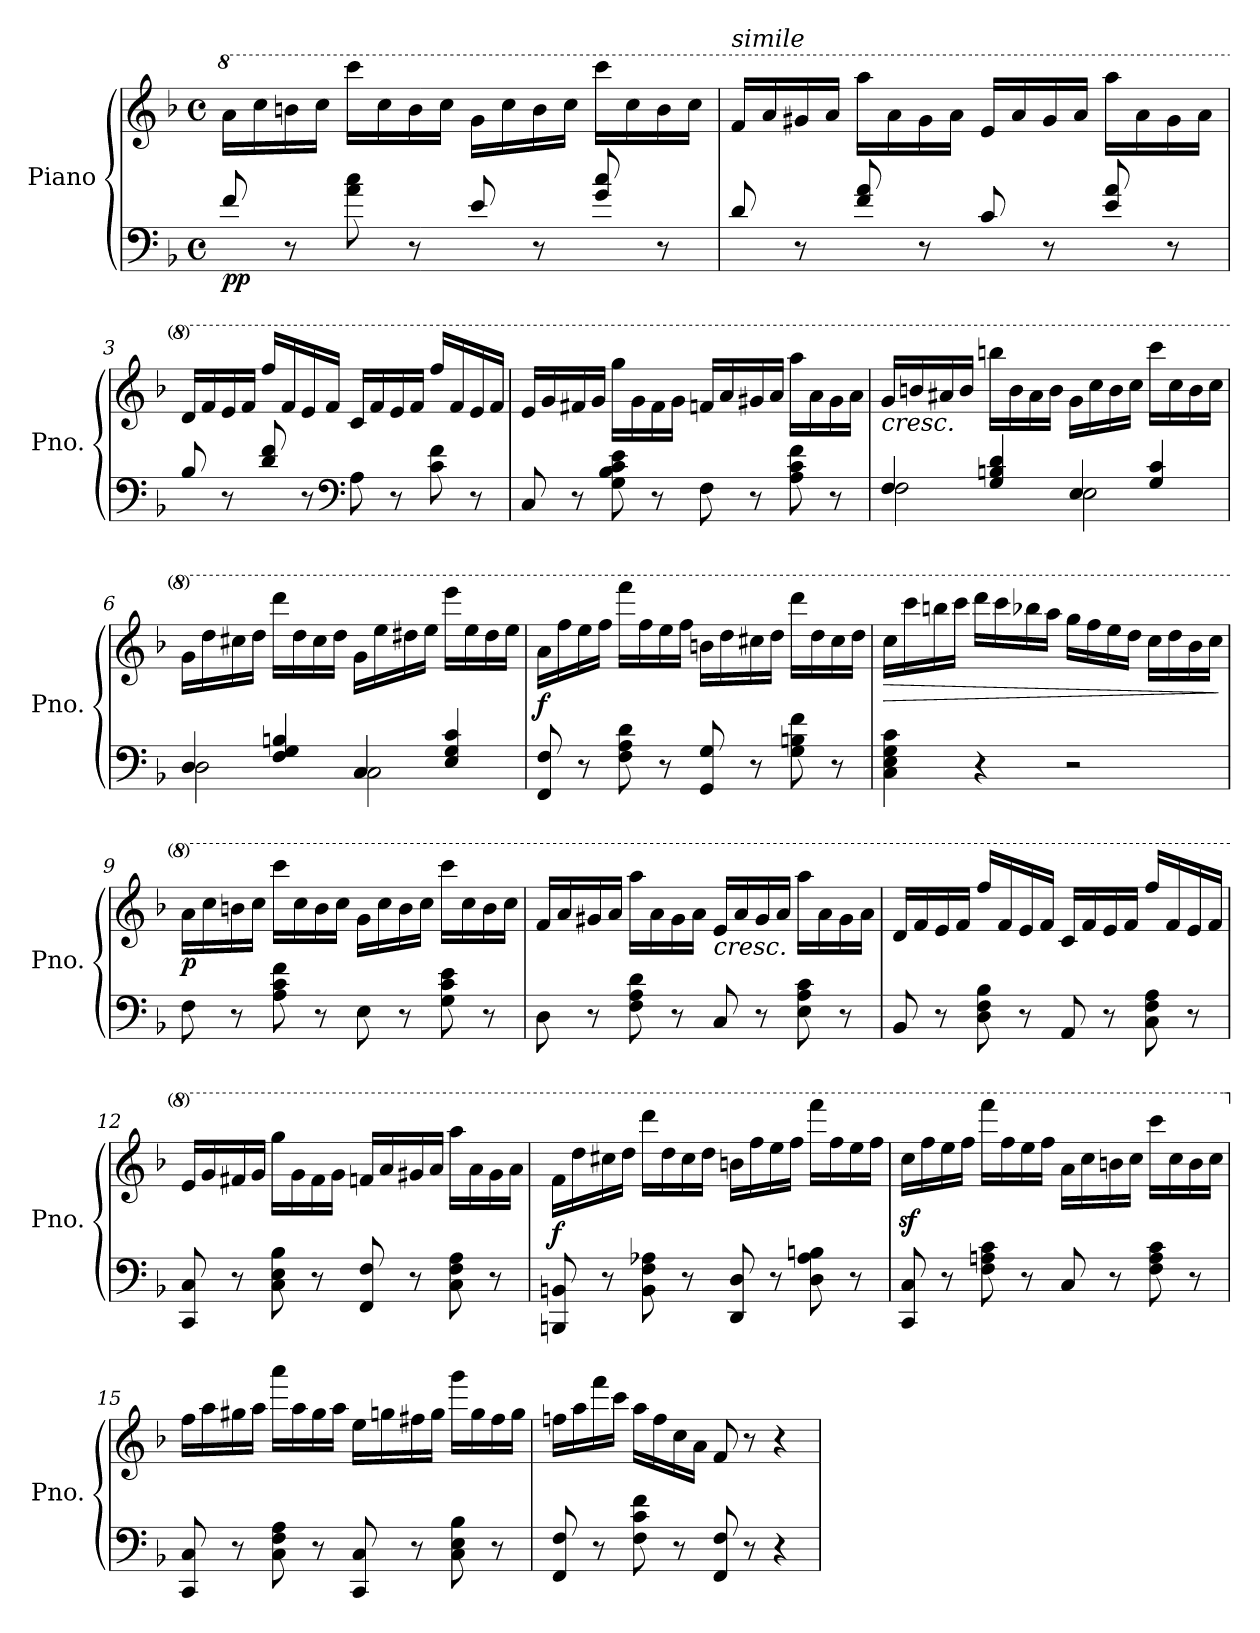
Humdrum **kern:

**kern	**kern	**dynam
*part1	*part1	*part1
*staff2	*staff1	*staff1/2
*I"Piano	*	*
*I'Pno.	*	*
*clefF4	*clefG2	*
*k[b-]	*k[b-]	*
*M4/4	*M4/4	*
*met(c)	*met(c)	*
*MM160	*MM160	*
*	*8va	*
=1	=1	=1
!	!	!LO:DY:b=2
!	!	!LO:DY:n=1:b
8f</	16aa\LL	p p
.	16ccc\	.
8r	16bbn\	.
.	16ccc\JJ	.
8a\ 8cc\	16cccc\LL	.
.	16ccc\	.
8r	16bb\	.
.	16ccc\JJ	.
8e/	16gg\LL	.
.	16ccc\	.
8r	16bb\	.
.	16ccc\JJ	.
8g/ 8cc/	16cccc\LL	.
.	16ccc\	.
8r	16bb\	.
.	16ccc\JJ	.
=2	=2	=2
!	!LO:TX:a:i:t=simile	!
8d</	16ff/LL	.
.	16aa/	.
8r	16gg#X/	.
.	16aa/JJ	.
8f/ 8a/	16aaa\LL	.
.	16aa\	.
8r	16gg#\	.
.	16aa\JJ	.
8c/	16ee/LL	.
.	16aa/	.
8r	16gg#/	.
.	16aa/JJ	.
8e/ 8a/	16aaa\LL	.
.	16aa\	.
8r	16gg#\	.
.	16aa\JJ	.
!!LO:LB:g=z
=3	=3	=3
8B-</	16dd/LL	.
.	16ff/	.
8r	16ee/	.
.	16ff/JJ	.
8d/ 8f/	16fff/LL	.
.	16ff/	.
8r	16ee/	.
.	16ff/JJ	.
*clefF4	*	*
8A\	16cc/LL	.
.	16ff/	.
8r	16ee/	.
.	16ff/JJ	.
8c\ 8f\	16fff/LL	.
.	16ff/	.
8r	16ee/	.
.	16ff/JJ	.
=4	=4	=4
8C/	16ee/LL	.
.	16gg/	.
8r	16ff#X/	.
.	16gg/JJ	.
8G\ 8B-\ 8c\ 8e\	16ggg\LL	.
.	16gg\	.
8r	16ff#\	.
.	16gg\JJ	.
8F\	16ffn/LL	.
.	16aa/	.
8r	16gg#X/	.
.	16aa/JJ	.
8A\ 8c\ 8f\	16aaa\LL	.
.	16aa\	.
8r	16gg#\	.
.	16aa\JJ	.
!!LO:LB:g=z
=5	=5	=5
*^	*	*
!	!	!LO:TX:b:i:t=cresc.	!
4F/	2F\	16gg/LL	.
.	.	16bbn/	.
.	.	16aa#X/	.
.	.	16bb/JJ	.
4G/ 4Bn/ 4d/	.	16bbbn\LL	.
.	.	16bb\	.
.	.	16aa#\	.
.	.	16bb\JJ	.
4E/	2E\	16gg\LL	.
.	.	16ccc\	.
.	.	16bb\	.
.	.	16ccc\JJ	.
4G/ 4c/	.	16cccc\LL	.
.	.	16ccc\	.
.	.	16bb\	.
.	.	16ccc\JJ	.
=6	=6	=6	=6
4D/	2D\	16gg\LL	.
.	.	16ddd\	.
.	.	16ccc#X\	.
.	.	16ddd\JJ	.
4F/ 4G/ 4Bn/	.	16dddd\LL	.
.	.	16ddd\	.
.	.	16ccc#\	.
.	.	16ddd\JJ	.
4C/	2C\	16gg\LL	.
.	.	16eee\	.
.	.	16ddd#X\	.
.	.	16eee\JJ	.
4E/ 4G/ 4c/	.	16eeee\LL	.
.	.	16eee\	.
.	.	16ddd#\	.
.	.	16eee\JJ	.
*v	*v	*	*
!!LO:LB:g=z
=7	=7	=7
!	!	!LO:DY:b
8FF/ 8F/	16aa\LL	f
.	16fff\	.
8r	16eee\	.
.	16fff\JJ	.
8F\ 8A\ 8d\	16ffff\LL	.
.	16fff\	.
8r	16eee\	.
.	16fff\JJ	.
8GG/ 8G/	16bbn\LL	.
.	16ddd\	.
8r	16ccc#X\	.
.	16ddd\JJ	.
8G\ 8Bn\ 8f\	16dddd\LL	.
.	16ddd\	.
8r	16ccc#\	.
.	16ddd\JJ	.
=8	=8	=8
!	!	!LO:HP:b
4C\ 4E\ 4G\ 4c\	16ccc\LL	>
.	16cccc\	.
.	16bbbn\	.
.	16cccc\JJ	.
4r	16dddd\LL	.
.	16cccc\	.
.	16bbb-X\	.
.	16aaa\JJ	.
2r	16ggg\LL	.
.	16fff\	.
.	16eee\	.
.	16ddd\JJ	.
.	16ccc\LL	.
.	16ddd\	.
.	16bb-\	.
.	16ccc\JJ	.
.	.	]
!!LO:LB:g=z
=9	=9	=9
!	!	!LO:DY:b
8F\	16aa\LL	p
.	16ccc\	.
8r	16bbn\	.
.	16ccc\JJ	.
8A\ 8c\ 8f\	16cccc\LL	.
.	16ccc\	.
8r	16bb\	.
.	16ccc\JJ	.
8E\	16gg\LL	.
.	16ccc\	.
8r	16bb\	.
.	16ccc\JJ	.
8G\ 8c\ 8e\	16cccc\LL	.
.	16ccc\	.
8r	16bb\	.
.	16ccc\JJ	.
=10	=10	=10
8D\	16ff/LL	.
.	16aa/	.
8r	16gg#X/	.
.	16aa/JJ	.
8F\ 8A\ 8d\	16aaa\LL	.
.	16aa\	.
8r	16gg#\	.
.	16aa\JJ	.
!	!LO:TX:b:i:t=cresc.	!
8C/	16ee/LL	.
.	16aa/	.
8r	16gg#/	.
.	16aa/JJ	.
8E\ 8A\ 8c\	16aaa\LL	.
.	16aa\	.
8r	16gg#\	.
.	16aa\JJ	.
!!LO:PB:g=z
=11	=11	=11
8BB-/	16dd/LL	.
.	16ff/	.
8r	16ee/	.
.	16ff/JJ	.
8D\ 8F\ 8B-\	16fff/LL	.
.	16ff/	.
8r	16ee/	.
.	16ff/JJ	.
8AA/	16cc/LL	.
.	16ff/	.
8r	16ee/	.
.	16ff/JJ	.
8C\ 8F\ 8A\	16fff/LL	.
.	16ff/	.
8r	16ee/	.
.	16ff/JJ	.
=12	=12	=12
8CC/ 8C/	16ee/LL	.
.	16gg/	.
8r	16ff#X/	.
.	16gg/JJ	.
8C\ 8E\ 8B-\	16ggg\LL	.
.	16gg\	.
8r	16ff#\	.
.	16gg\JJ	.
8FF/ 8F/	16ffn/LL	.
.	16aa/	.
8r	16gg#X/	.
.	16aa/JJ	.
8C\ 8F\ 8A\	16aaa\LL	.
.	16aa\	.
8r	16gg#\	.
.	16aa\JJ	.
!!LO:LB:g=z
=13	=13	=13
!	!	!LO:DY:b
8BBBn/ 8BBn/	16ff\LL	f
.	16ddd\	.
8r	16ccc#X\	.
.	16ddd\JJ	.
8BB\ 8F\ 8A-X\	16dddd\LL	.
.	16ddd\	.
8r	16ccc#\	.
.	16ddd\JJ	.
8DD/ 8D/	16bbn\LL	.
.	16fff\	.
8r	16eee\	.
.	16fff\JJ	.
8D\ 8A-\ 8Bn\	16ffff\LL	.
.	16fff\	.
8r	16eee\	.
.	16fff\JJ	.
=14	=14	=14
8CC/ 8C/	16cccz<\LL	.
.	16fff\	.
8r	16eee\	.
.	16fff\JJ	.
8F\ 8An\ 8c\	16ffff\LL	.
.	16fff\	.
8r	16eee\	.
.	16fff\JJ	.
8C/	16aa\LL	.
.	16ccc\	.
8r	16bbn\	.
.	16ccc\JJ	.
8F\ 8A\ 8c\	16cccc\LL	.
.	16ccc\	.
8r	16bb\	.
.	16ccc\JJ	.
!!LO:LB:g=z
=15	=15	=15
*	*X8va	*
8CC/ 8C/	16ff\LL	.
.	16aa\	.
8r	16gg#X\	.
.	16aa\JJ	.
8C\ 8F\ 8A\	16aaa\LL	.
.	16aa\	.
8r	16gg#\	.
.	16aa\JJ	.
8CC/ 8C/	16ee\LL	.
.	16ggn\	.
8r	16ff#X\	.
.	16gg\JJ	.
8C\ 8E\ 8B-\	16ggg\LL	.
.	16gg\	.
8r	16ff#\	.
.	16gg\JJ	.
=16	=16	=16
8FF/ 8F/	16ffn\LL	.
.	16aa\	.
8r	16fff\	.
.	16ccc\JJ	.
8F\ 8c\ 8f\	16aa\LL	.
.	16ff\	.
8r	16cc\	.
.	16a\JJ	.
8FF/ 8F/	8f/	.
8r	8r	.
4r	4r	.
=	=	=
*-	*-	*-
